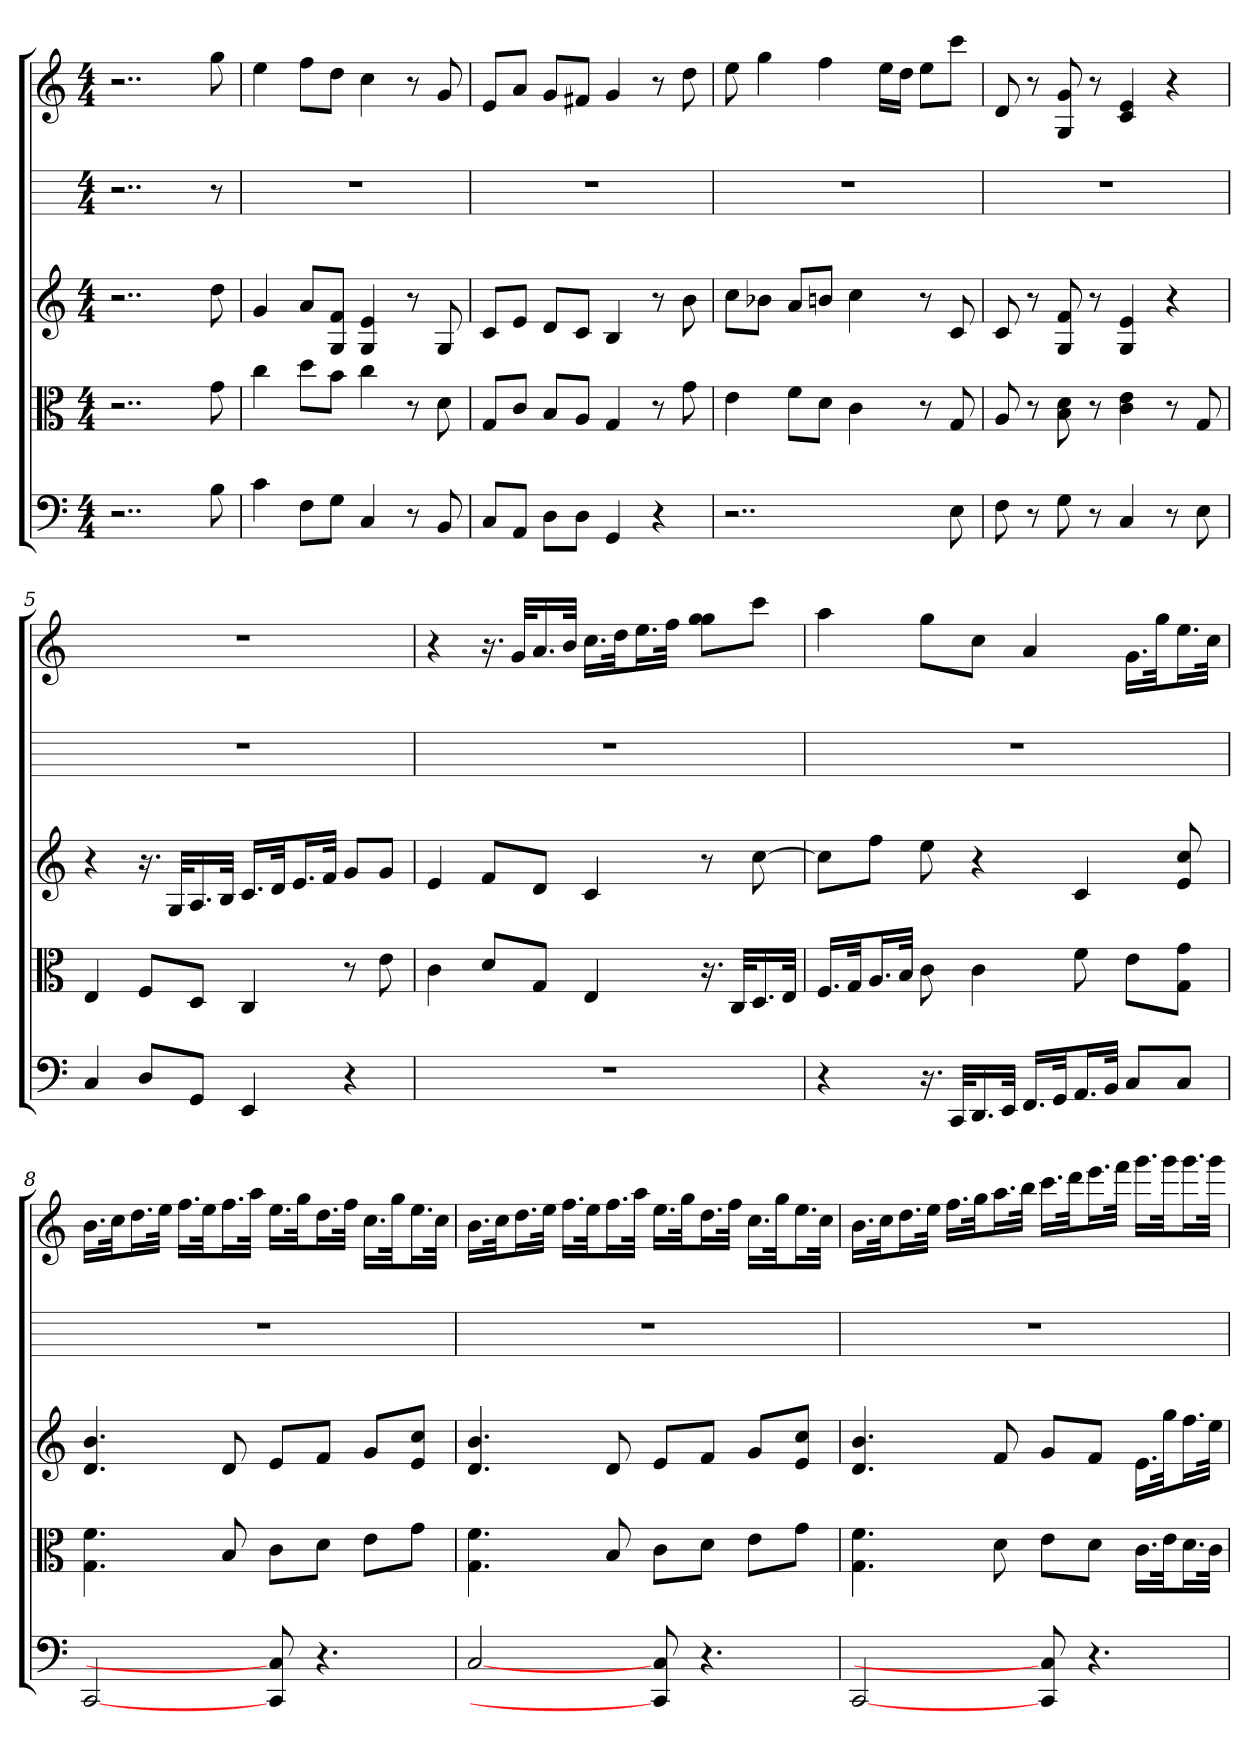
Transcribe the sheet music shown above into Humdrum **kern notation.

**kern	**kern	**kern	**kern	**kern
*part5	*part4	*part3	*part2	*part1
*staff5	*staff4	*staff3	*staff2	*staff1
*clefF4	*clefC3	*	*	*
*k[]	*k[]	*k[]	*k[]	*k[]
*C:	*C:	*C:	*C:	*C:
*M4/4	*M4/4	*M4/4	*M4/4	*M4/4
=	=	=	=	=
2..r	2..r	2..r	2..r	2..r
8B	8g	8dd	8r	8gg
=1	=1	=1	=1	=1
4c	4cc	4g	1r	4ee
8F\L	8dd\L	8aL	.	8ffL
8G\J	8b\J	8G 8fJ	.	8ddJ
4C	4cc	4G 4e	.	4cc
8r	8r	8r	.	8r
8BB	8d	8G	.	8g
=2	=2	=2	=2	=2
8C/L	8G/L	8cL	1r	8eL
8AA/J	8c/J	8eJ	.	8aJ
8D\L	8B/L	8dL	.	8gL
8D\J	8A/J	8cJ	.	8f#XJ
4GG	4G	4B	.	4g
4r	8r	8r	.	8r
.	8g	8b	.	8dd
=3	=3	=3	=3	=3
2..r	4e	8ccL	1r	8ee
.	.	8b-XJ	.	4gg
.	8f\L	8aL	.	.
.	8d\J	8bnJ	.	4ff
.	4c	4cc	.	.
.	.	.	.	16eeLL
.	.	.	.	16ddJJ
.	8r	8r	.	8eeL
8E	8G	8c	.	8cccJ
=4	=4	=4	=4	=4
8F	8A	8c	1r	8d
8r	8r	8r	.	8r
8G	8B 8d	8G 8f	.	8G 8g
8r	8r	8r	.	8r
4C	4c 4e	4G 4e	.	4c 4e
8r	8r	4r	.	4r
8E	8G	.	.	.
=5	=5	=5	=5	=5
4C	4E	4r	1r	1r
8D/L	8F/L	16.r	.	.
.	.	32GKLL	.	.
8GG/J	8D/J	16.A	.	.
.	.	32BJJk	.	.
4EE	4C	16.cLL	.	.
.	.	32dJk	.	.
.	.	16.eL	.	.
.	.	32fJJk	.	.
4r	8r	8gL	.	.
.	8e	8gJ	.	.
=6	=6	=6	=6	=6
1r	4c	4e	1r	4r
.	8d/L	8fL	.	16.r
.	.	.	.	32gKLL
.	8G/J	8dJ	.	16.a
.	.	.	.	32bJJk
.	4E	4c	.	16.ccLL
.	.	.	.	32ddJk
.	.	.	.	16.eeL
.	.	.	.	32ffJJk
.	16.r	8r	.	8gg 8ggL
.	32C/KLL	.	.	.
.	16.D/	[8cc	.	8cccJ
.	32E/JJk	.	.	.
=7	=7	=7	=7	=7
4r	16.F/LL	8ccL]	1r	4aa
.	32G/Jk	.	.	.
.	16.A/L	8ffJ	.	.
.	32B/JJk	.	.	.
16.r	8c	8ee	.	8ggL
32CC/KLL	.	.	.	.
16.DD/	4c	4r	.	8ccJ
32EE/JJk	.	.	.	.
16.FF/LL	.	.	.	4a
32GG/Jk	.	.	.	.
16.AA/L	8f	4c	.	.
32BB/JJk	.	.	.	.
8C/L	8e\L	.	.	16.gLL
.	.	.	.	32ggJk
8C/J	8G\ 8g\J	8e 8cc	.	16.eeL
.	.	.	.	32ccJJk
=8	=8	=8	=8	=8
[2CC	4.G 4.f	4.d 4.b	1r	16.bLL
.	.	.	.	32ccJk
.	.	.	.	16.ddL
.	.	.	.	32eeJJk
.	.	.	.	16.ffLL
.	.	.	.	32eeJk
.	8B	8d	.	16.ffL
.	.	.	.	32aaJJk
8CC 8C]	8c\L	8eL	.	16.eeLL
.	.	.	.	32ggJk
4.r	8d\J	8fJ	.	16.ddL
.	.	.	.	32ffJJk
.	8e\L	8gL	.	16.ccLL
.	.	.	.	32ggJk
.	8g\J	8e 8ccJ	.	16.eeL
.	.	.	.	32ccJJk
=9	=9	=9	=9	=9
[2C	4.G 4.f	4.d 4.b	1r	16.bLL
.	.	.	.	32ccJk
.	.	.	.	16.ddL
.	.	.	.	32eeJJk
.	.	.	.	16.ffLL
.	.	.	.	32eeJk
.	8B	8d	.	16.ffL
.	.	.	.	32aaJJk
8CC] 8C	8c\L	8eL	.	16.eeLL
.	.	.	.	32ggJk
4.r	8d\J	8fJ	.	16.ddL
.	.	.	.	32ffJJk
.	8e\L	8gL	.	16.ccLL
.	.	.	.	32ggJk
.	8g\J	8e 8ccJ	.	16.eeL
.	.	.	.	32ccJJk
=10	=10	=10	=10	=10
[2CC	4.G 4.f	4.d 4.b	1r	16.bLL
.	.	.	.	32ccJk
.	.	.	.	16.ddL
.	.	.	.	32eeJJk
.	.	.	.	16.ffLL
.	.	.	.	32ggJk
.	8d	8f	.	16.aaL
.	.	.	.	32bbJJk
8CC 8C]	8e\L	8gL	.	16.cccLL
.	.	.	.	32dddJk
4.r	8d\J	8fJ	.	16.eeeL
.	.	.	.	32fffJJk
.	16.c\LL	16.eLL	.	16.gggLL
.	32e\Jk	32ggJk	.	32gggJk
.	16.d\L	16.ffL	.	16.gggL
.	32c\JJk	32eeJJk	.	32gggJJk
=	=	=	=	=
*-	*-	*-	*-	*-
